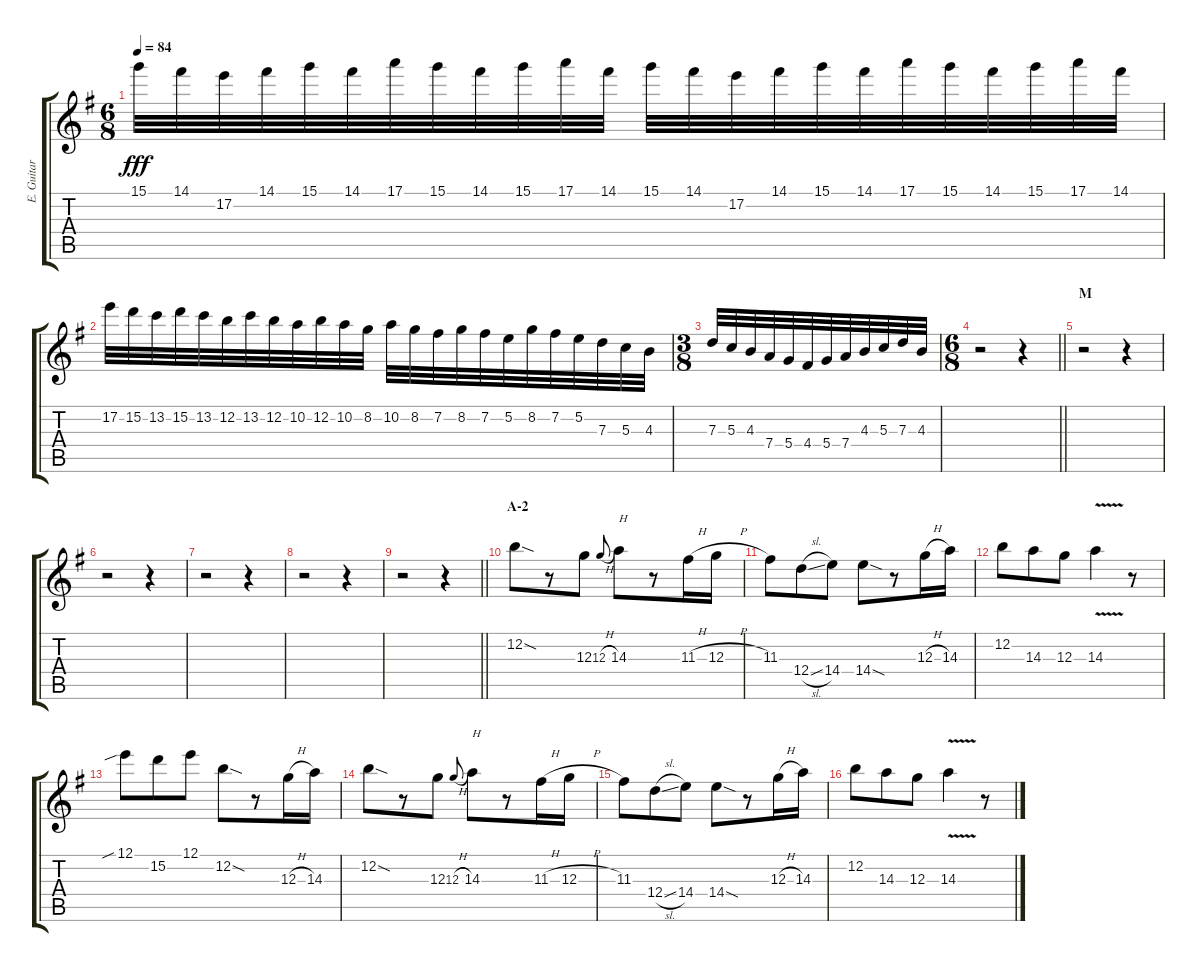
\track ("E. Guitar I" "E. Guitar ") {instrument overdrivenguitar}
\staff {score tabs}
\tuning (E4 B3 G3 D3 A2 E2) {hide}
\ts (6 8)
\tempo 84
\clef g2
\ks g
15.1.32{dy fff} 14.1.32 17.2.32 14.1.32 15.1.32 14.1.32 17.1.32 15.1.32 14.1.32 15.1.32 17.1.32 14.1.32 15.1.32 14.1.32 17.2.32 14.1.32 15.1.32 14.1.32 17.1.32 15.1.32 14.1.32 15.1.32 17.1.32 14.1.32 |
17.2.32 15.2.32 13.2.32 15.2.32 13.2.32 12.2.32 13.2.32 12.2.32 10.2.32 12.2.32 10.2.32 8.2.32 10.2.32 8.2.32 7.2.32 8.2.32 7.2.32 5.2.32 8.2.32 7.2.32 5.2.32 7.3.32 5.3.32 4.3.32 |
\ts (3 8)
7.3.32 5.3.32 4.3.32 7.4.32 5.4.32 4.4.32 5.4.32 7.4.32 4.3.32 5.3.32 7.3.32 4.3.32 |
\ts (6 8)
\barLineRight lightlight
r.2 r.4 |
\section ("" "M")
r.2 r.4 |
r.2 r.4 |
r.2 r.4 |
r.2 r.4 |
\barLineRight lightlight
r.2 r.4 |
\section ("" "A-2")
12.2{sod}.8 r.8 12.3.8 12.3{h}.8{gr onbeat} 14.3.8{txt "H"} r.8 11.3{h}.16 12.3{h}.16 |
11.3.8 12.4{sl}.8 14.4.8 14.4{sod}.8 r.8 12.3{h}.16 14.3.16 |
12.2.8 14.3.8 12.3.8 14.3{v}.4 r.8 |
12.1{sib}.8 15.2.8 12.1.8 12.2{sod}.8 r.8 12.3{h}.16 14.3.16 |
12.2{sod}.8 r.8 12.3.8 12.3{h}.8{gr onbeat} 14.3.8{txt "H"} r.8 11.3{h}.16 12.3{h}.16 |
11.3.8 12.4{sl}.8 14.4.8 14.4{sod}.8 r.8 12.3{h}.16 14.3.16 |
12.2.8 14.3.8 12.3.8 14.3{v}.4 r.8
